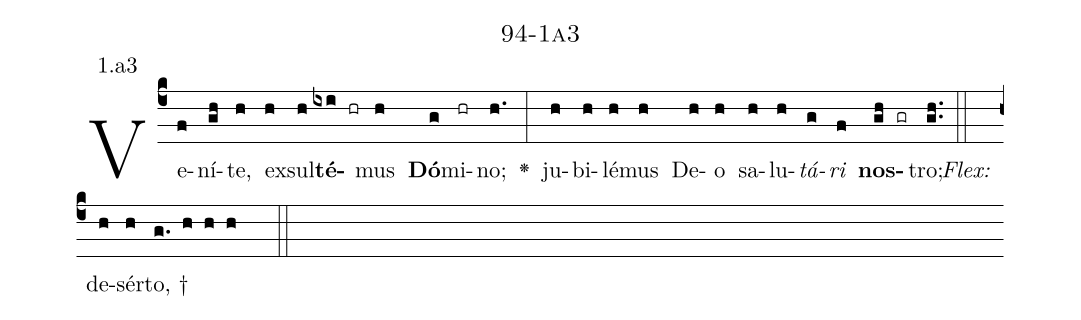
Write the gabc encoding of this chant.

name: 94-1a3;
annotation: 1.a3;
%%
(c4)Ve(f)ní(gh)te,(h) ex(h)sul(h)<b>té</b>(ixi hr)mus(h) <b>Dó</b>(g)mi(hr)no;(h.) <v>\greheightstar</v>(:) ju(h)bi(h)lé(h)mus(h) De(h)o(h) sa(h)lu(h)<i>tá</i>(g)<i>ri</i>(f) <b>nos</b>(gh gr)tro;(gh..) (::)
<i>Flex:</i>()  de(h)sér(h)to, †(g. h h h  ::)

%E(h) u(h) o(g) u(f) a(gh) e.(gh..) (::)
